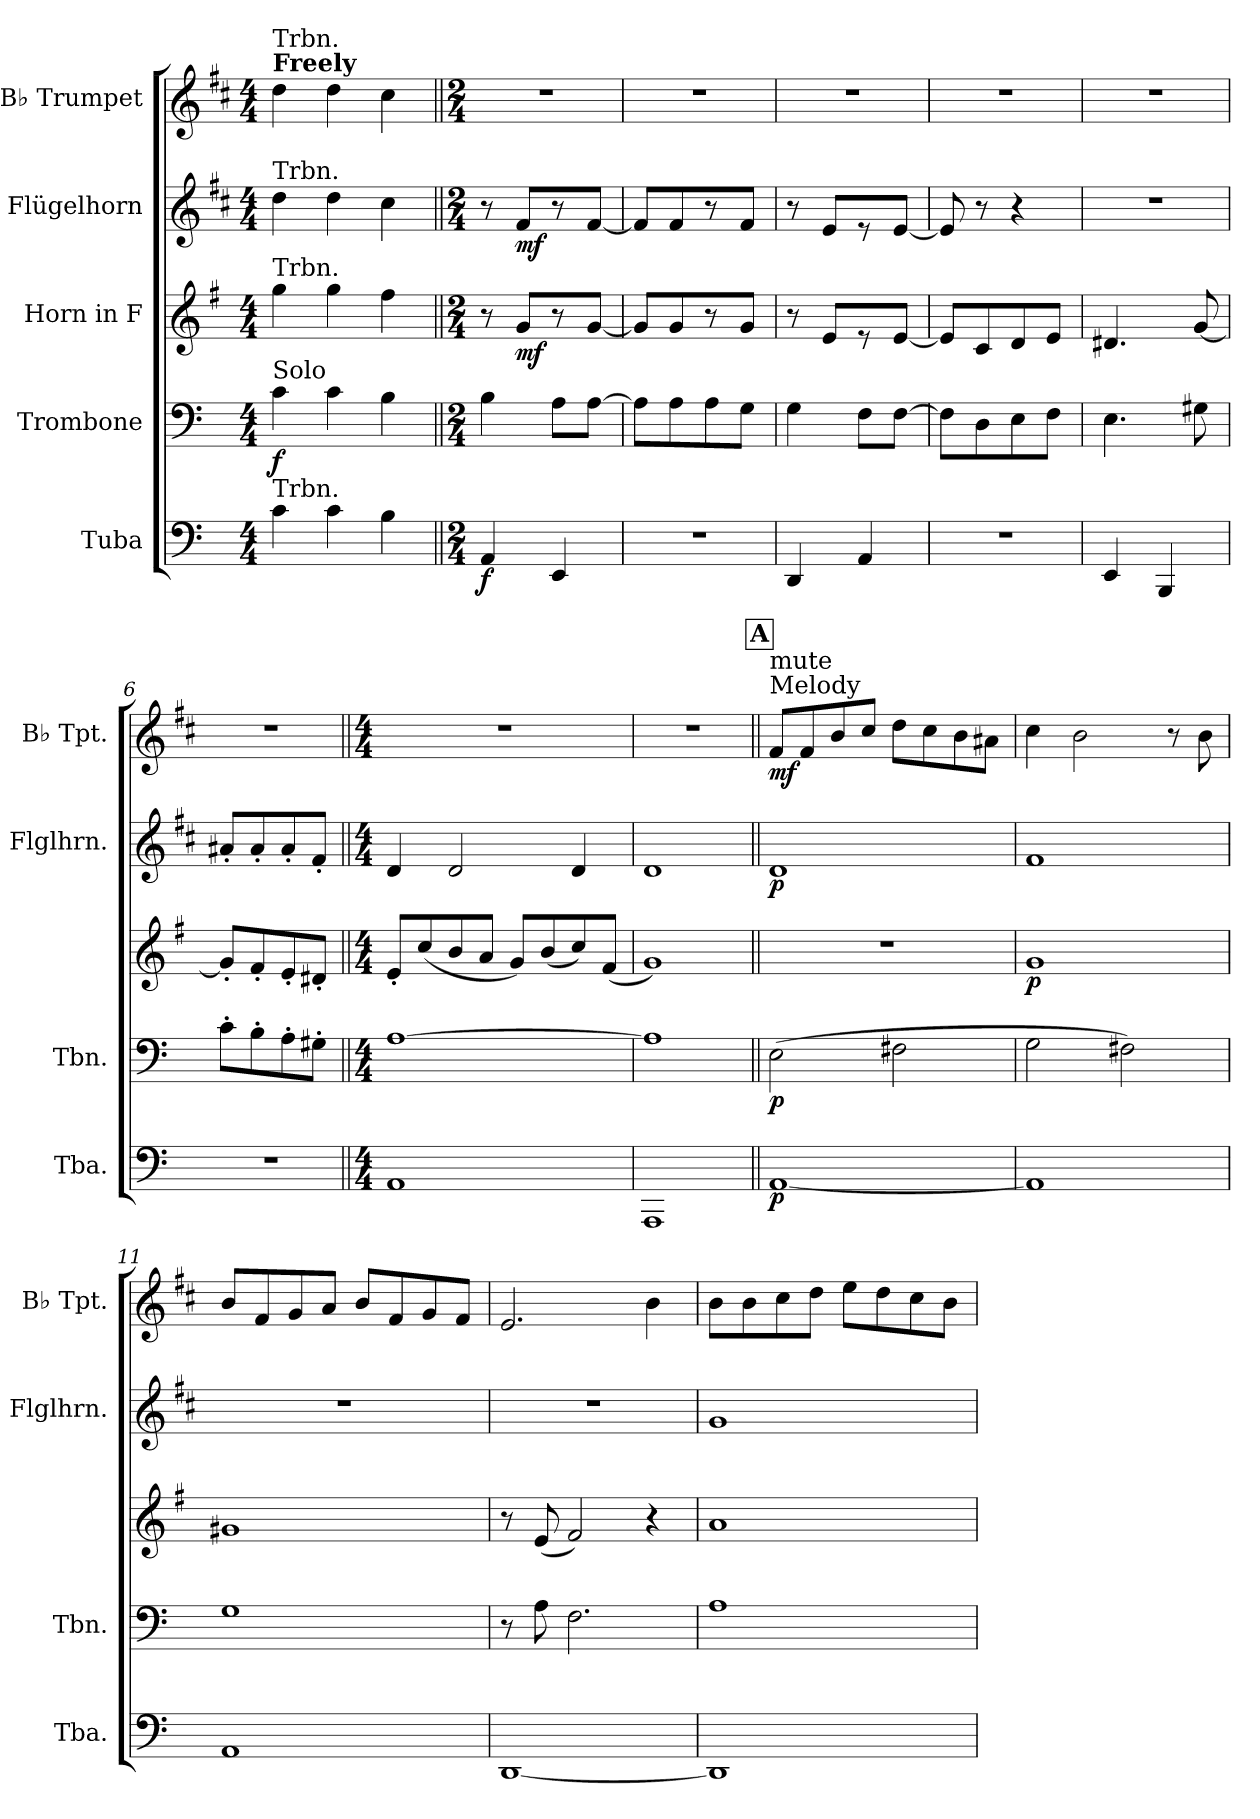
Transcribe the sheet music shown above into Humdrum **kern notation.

**kern	**dynam	**kern	**dynam	**kern	**dynam	**kern	**dynam	**kern	**dynam
*part5	*part5	*part4	*part4	*part3	*part3	*part2	*part2	*part1	*part1
*staff5	*staff5	*staff4	*staff4	*staff3	*staff3	*staff2	*staff2	*staff1	*staff1
*I"Tuba	*	*I"Trombone	*	*I"Horn in F	*	*I"Flügelhorn	*	*I"B♭ Trumpet	*
*I'Tba.	*	*I'Tbn.	*	*	*	*I'Flglhrn.	*	*I'B♭ Tpt.	*
*clefF4	*	*clefF4	*	*clefG2	*	*clefG2	*	*clefG2	*
*	*	*	*	*ITrd4c7	*	*ITrd1c2	*	*ITrd1c2	*
*k[]	*	*k[]	*	*k[]	*	*k[]	*	*k[]	*
*M4/4	*	*M4/4	*	*M4/4	*	*M4/4	*	*M4/4	*
*MM102	*	*MM102	*	*MM102	*	*MM102	*	*MM102	*
=	=	=	=	=	=	=	=	=	=
!	!	!	!	!	!	!	!	!LO:TX:B:t=Freely	!
!	!	!	!	!	!	!	!	!LO:TX:a:t=Trbn.	!
!	!	!	!	!	!	!LO:TX:a:t=Trbn.	!	!	!
!	!	!	!	!LO:TX:a:t=Trbn.	!	!	!	!	!
!	!	!LO:TX:a:t=Solo	!	!	!	!	!	!	!
!LO:TX:a:t=Trbn.	!	!	!	!	!	!	!	!	!
!	!	!	!LO:DY:b	!	!	!	!	!	!
4c!\	.	4c\	f	4cc!\	.	4cc!\	.	4cc!\	.
4c!\	.	4c\	.	4cc!\	.	4cc!\	.	4cc!\	.
4B!\	.	4B\	.	4b!\	.	4b!\	.	4b!\	.
=1||	=1||	=1||	=1||	=1||	=1||	=1||	=1||	=1||	=1||
*M2/4	*	*M2/4	*	*M2/4	*	*M2/4	*	*M2/4	*
!	!LO:DY:b	!	!	!	!	!	!	!	!
4AA/	f	4B\	.	8r	.	8r	.	2r	.
!	!	!	!	!	!LO:DY:b	!	!LO:DY:b	!	!
.	.	.	.	8c/L	mf	8e/L	mf	.	.
4EE/	.	8A\L	.	8r	.	8r	.	.	.
.	.	[8A\J	.	[8c/J	.	[8e/J	.	.	.
=2	=2	=2	=2	=2	=2	=2	=2	=2	=2
2r	.	8A\L]	.	8c/L]	.	8e/L]	.	2r	.
.	.	8A\	.	8c/	.	8e/	.	.	.
.	.	8A\	.	8r	.	8r	.	.	.
.	.	8G\J	.	8c/J	.	8e/J	.	.	.
=3	=3	=3	=3	=3	=3	=3	=3	=3	=3
4DD/	.	4G\	.	8r	.	8r	.	2r	.
.	.	.	.	8A/L	.	8d/L	.	.	.
4AA/	.	8F\L	.	8r	.	8r	.	.	.
.	.	[8F\J	.	[8A/J	.	[8d/J	.	.	.
=4	=4	=4	=4	=4	=4	=4	=4	=4	=4
2r	.	8F\L]	.	8A/L]	.	8d/]	.	2r	.
.	.	8D\	.	8F/	.	8r	.	.	.
.	.	8E\	.	8G/	.	4r	.	.	.
.	.	8F\J	.	8A/J	.	.	.	.	.
=5	=5	=5	=5	=5	=5	=5	=5	=5	=5
4EE/	.	4.E\	.	4.G#X/	.	2r	.	2r	.
4BBB/	.	.	.	.	.	.	.	.	.
.	.	8G#X\	.	[8c/	.	.	.	.	.
!!LO:PB:g=z
=6	=6	=6	=6	=6	=6	=6	=6	=6	=6
2r	.	8c'\L	.	8c'/L]	.	8g#X'/L	.	2r	.
.	.	8B'\	.	8B'/	.	8g#'/	.	.	.
.	.	8A'\	.	8A'/	.	8g#'/	.	.	.
.	.	8G#X'\J	.	8G#X'/J	.	8e'/J	.	.	.
=7||	=7||	=7||	=7||	=7||	=7||	=7||	=7||	=7||	=7||
*M4/4	*	*M4/4	*	*M4/4	*	*M4/4	*	*M4/4	*
1AA	.	[1A	.	8A'/L	.	4c/	.	1r	.
.	.	.	.	(<8f/	.	.	.	.	.
.	.	.	.	8e/	.	2c/	.	.	.
.	.	.	.	8d/J	.	.	.	.	.
.	.	.	.	8c/L)	.	.	.	.	.
.	.	.	.	(<8e/	.	.	.	.	.
.	.	.	.	8f/)	.	4c/	.	.	.
.	.	.	.	(<8B/J	.	.	.	.	.
=8	=8	=8	=8	=8	=8	=8	=8	=8	=8
1AAAZ	.	1AZ]	.	1cZ)	.	1cZ	.	1r	.
!!LO:REH:place=s1:a:B:fs=14:t=A
=9||	=9||	=9||	=9||	=9||	=9||	=9||	=9||	=9||	=9||
!	!	!	!	!	!	!	!	!LO:TX:a:t=Melody	!
!	!	!	!	!	!	!	!	!LO:TX:a:t=mute	!
!	!LO:DY:b	!	!LO:DY:b	!	!	!	!LO:DY:b	!	!LO:DY:b
[1AA	p	(>2E\	p	1r	.	1c	p	8e/L	mf
.	.	.	.	.	.	.	.	8e/	.
.	.	.	.	.	.	.	.	8a/	.
.	.	.	.	.	.	.	.	8b/J	.
.	.	2F#X\	.	.	.	.	.	8cc\L	.
.	.	.	.	.	.	.	.	8b\	.
.	.	.	.	.	.	.	.	8a\	.
.	.	.	.	.	.	.	.	8g#X\J	.
!!LO:LB:g=z
=10	=10	=10	=10	=10	=10	=10	=10	=10	=10
!	!	!	!	!	!LO:DY:b	!	!	!	!
1AA]	.	2G\	.	1c	p	1e	.	4b\	.
.	.	.	.	.	.	.	.	2a\	.
.	.	2F#X\)	.	.	.	.	.	.	.
.	.	.	.	.	.	.	.	8r	.
.	.	.	.	.	.	.	.	8a\	.
=11	=11	=11	=11	=11	=11	=11	=11	=11	=11
1AA	.	1G	.	1c#X	.	1r	.	8a/L	.
.	.	.	.	.	.	.	.	8e/	.
.	.	.	.	.	.	.	.	8f/	.
.	.	.	.	.	.	.	.	8g/J	.
.	.	.	.	.	.	.	.	8a/L	.
.	.	.	.	.	.	.	.	8e/	.
.	.	.	.	.	.	.	.	8f/	.
.	.	.	.	.	.	.	.	8e/J	.
=12	=12	=12	=12	=12	=12	=12	=12	=12	=12
[1DD	.	8r	.	8r	.	1r	.	2.d/	.
.	.	8A\	.	(<8A/	.	.	.	.	.
.	.	2.F\	.	2B/)	.	.	.	.	.
.	.	.	.	4r	.	.	.	4a\	.
=13	=13	=13	=13	=13	=13	=13	=13	=13	=13
1DD]	.	1A	.	1d	.	1f	.	8a\L	.
.	.	.	.	.	.	.	.	8a\	.
.	.	.	.	.	.	.	.	8b\	.
.	.	.	.	.	.	.	.	8cc\J	.
.	.	.	.	.	.	.	.	8dd\L	.
.	.	.	.	.	.	.	.	8cc\	.
.	.	.	.	.	.	.	.	8b\	.
.	.	.	.	.	.	.	.	8a\J	.
=	=	=	=	=	=	=	=	=	=
*-	*-	*-	*-	*-	*-	*-	*-	*-	*-
